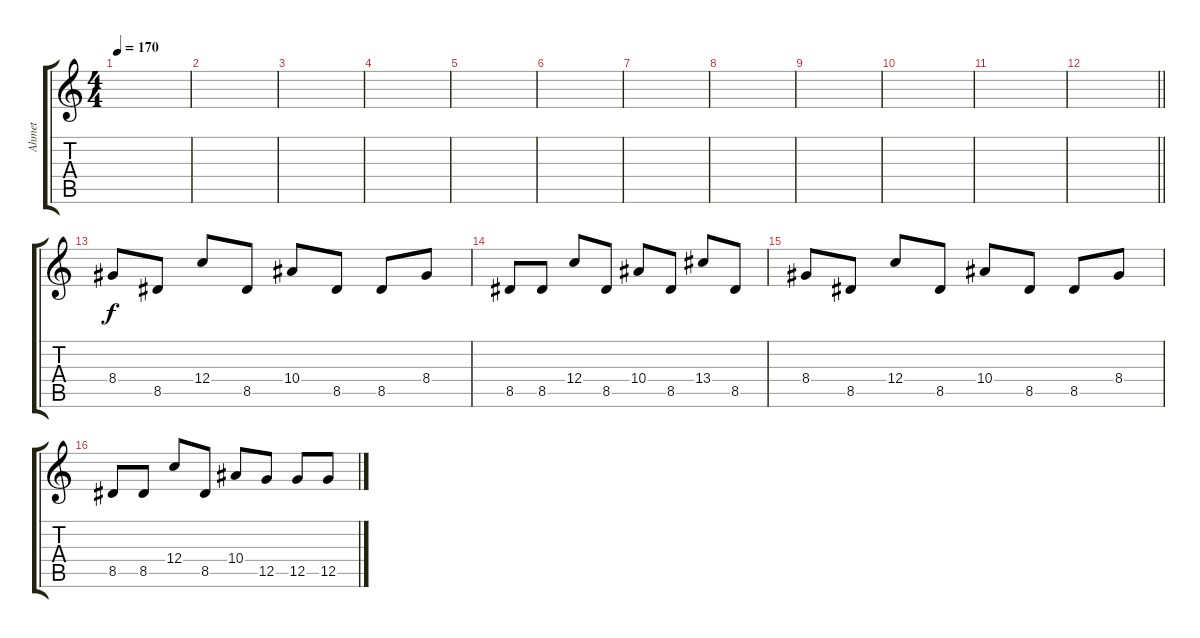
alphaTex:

\track ("Ahmet" "Ahmet") {instrument distortionguitar}
\staff {score tabs}
\tuning (D4 A3 F3 C3 G2 D2) {hide}
\ts (4 4)
\tempo 170
\clef g2
\ks c
|
|
|
|
|
|
|
|
|
|
|
\barLineRight lightlight
|
8.4.8 8.5.8 12.4.8 8.5.8 10.4.8 8.5.8 8.5.8 8.4.8 |
8.5.8 8.5.8 12.4.8 8.5.8 10.4.8 8.5.8 13.4.8 8.5.8 |
8.4.8 8.5.8 12.4.8 8.5.8 10.4.8 8.5.8 8.5.8 8.4.8 |
8.5.8 8.5.8 12.4.8 8.5.8 10.4.8 12.5.8 12.5.8 12.5.8
